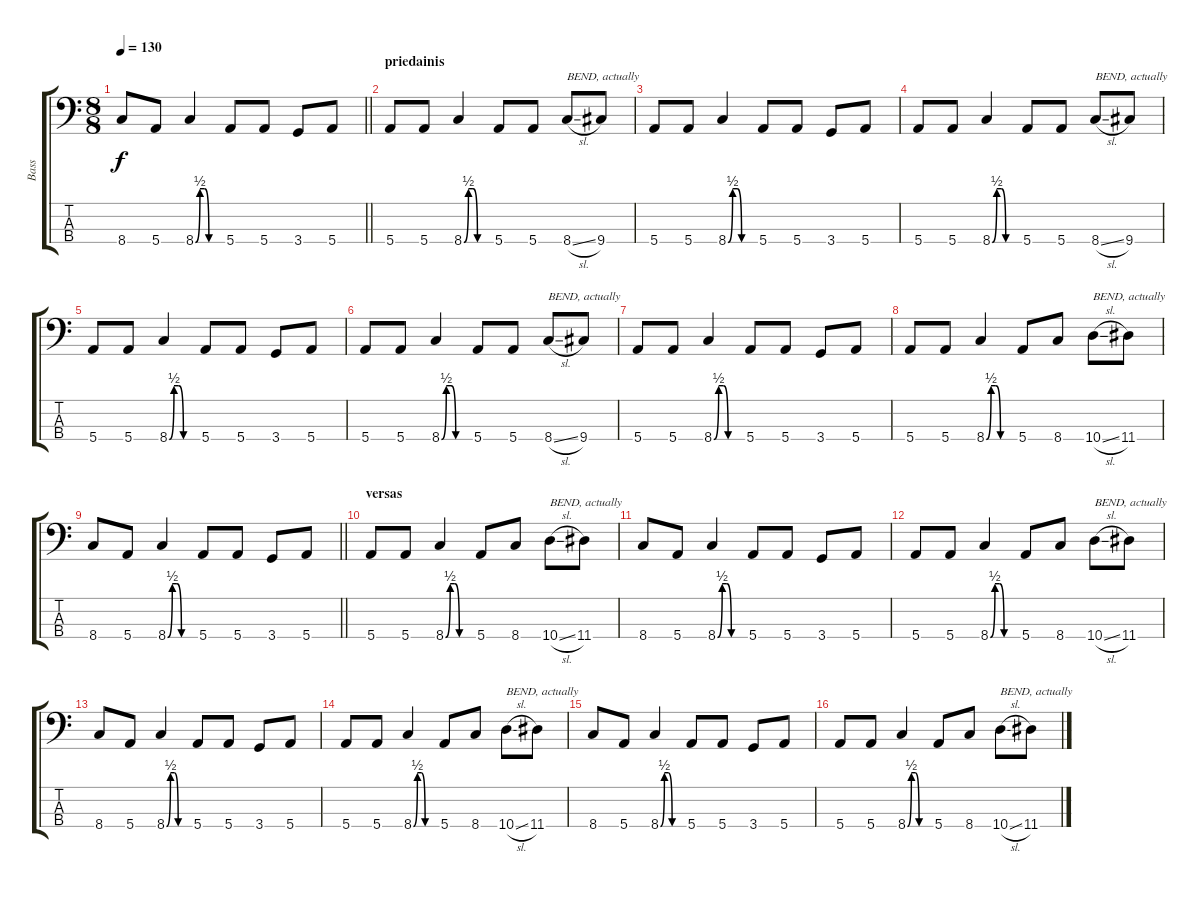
\track ("Bass" "Bass") {instrument electricbassfinger}
\staff {score tabs}
\tuning (G2 D2 A1 E1) {hide}
\ts (8 8)
\tempo 130
\clef f4
\barLineRight lightlight
\ks c
8.4.8{dy f} 5.4.8 8.4{be (custom 0 0 10 2 20 2 30 0 60 0)}.4 5.4.8 5.4.8 3.4.8 5.4.8 |
\section ("" "priedainis")
5.4.8 5.4.8 8.4{be (custom 0 0 10 2 20 2 30 0 60 0)}.4 5.4.8 5.4.8 8.4{sl}.8{txt "BEND, actually"} 9.4.8 |
5.4.8 5.4.8 8.4{be (custom 0 0 10 2 20 2 30 0 60 0)}.4 5.4.8 5.4.8 3.4.8 5.4.8 |
5.4.8 5.4.8 8.4{be (custom 0 0 10 2 20 2 30 0 60 0)}.4 5.4.8 5.4.8 8.4{sl}.8{txt "BEND, actually"} 9.4.8 |
5.4.8 5.4.8 8.4{be (custom 0 0 10 2 20 2 30 0 60 0)}.4 5.4.8 5.4.8 3.4.8 5.4.8 |
5.4.8 5.4.8 8.4{be (custom 0 0 10 2 20 2 30 0 60 0)}.4 5.4.8 5.4.8 8.4{sl}.8{txt "BEND, actually"} 9.4.8 |
5.4.8 5.4.8 8.4{be (custom 0 0 10 2 20 2 30 0 60 0)}.4 5.4.8 5.4.8 3.4.8 5.4.8 |
5.4.8 5.4.8 8.4{be (custom 0 0 10 2 20 2 30 0 60 0)}.4 5.4.8 8.4.8 10.4{sl}.8{txt "BEND, actually"} 11.4.8 |
\barLineRight lightlight
8.4.8 5.4.8 8.4{be (custom 0 0 10 2 20 2 30 0 60 0)}.4 5.4.8 5.4.8 3.4.8 5.4.8 |
\section ("" "versas")
5.4.8 5.4.8 8.4{be (custom 0 0 10 2 20 2 30 0 60 0)}.4 5.4.8 8.4.8 10.4{sl}.8{txt "BEND, actually"} 11.4.8 |
8.4.8 5.4.8 8.4{be (custom 0 0 10 2 20 2 30 0 60 0)}.4 5.4.8 5.4.8 3.4.8 5.4.8 |
5.4.8 5.4.8 8.4{be (custom 0 0 10 2 20 2 30 0 60 0)}.4 5.4.8 8.4.8 10.4{sl}.8{txt "BEND, actually"} 11.4.8 |
8.4.8 5.4.8 8.4{be (custom 0 0 10 2 20 2 30 0 60 0)}.4 5.4.8 5.4.8 3.4.8 5.4.8 |
5.4.8 5.4.8 8.4{be (custom 0 0 10 2 20 2 30 0 60 0)}.4 5.4.8 8.4.8 10.4{sl}.8{txt "BEND, actually"} 11.4.8 |
8.4.8 5.4.8 8.4{be (custom 0 0 10 2 20 2 30 0 60 0)}.4 5.4.8 5.4.8 3.4.8 5.4.8 |
5.4.8 5.4.8 8.4{be (custom 0 0 10 2 20 2 30 0 60 0)}.4 5.4.8 8.4.8 10.4{sl}.8{txt "BEND, actually"} 11.4.8
